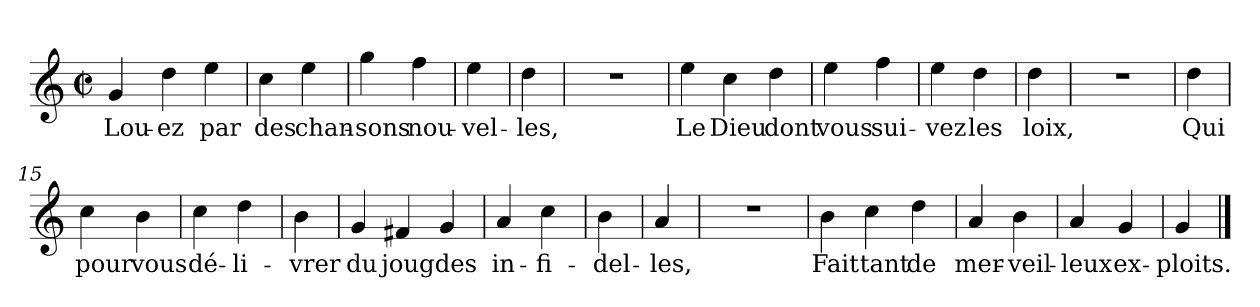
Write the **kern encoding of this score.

**kern	**text
*part1	*part1
*staff1	*staff1
*clefG2	*
*k[]	*
*C:	*
*M2/2	*
*met(c|)	*
=1	=1
4g	Lou-
4dd	-ez
4ee	par
=3	=3
4cc	des
4ee	chan-
=4	=4
4gg	-sons
4ff	nou-
=5	=5
4ee	-vel-
=6	=6
4dd	-les,
=7	=7
1r	.
=8	=8
4ee	Le
4cc	Dieu
4dd	dont
=10	=10
4ee	vous
4ff	sui-
=11	=11
4ee	-vez
4dd	les
=12	=12
4dd	loix,
=13	=13
1r	.
=14	=14
4dd	Qui
=15	=15
4cc	pour
4b	vous
=16	=16
4cc	dé-
4dd	-li-
=17	=17
4b	-vrer
=18	=18
4g	du
4f#X	joug
4g	des
=20	=20
4a	in-
4cc	-fi-
=21	=21
4b	-del-
=22	=22
4a	-les,
=23	=23
1r	.
=24	=24
4b	Fait
4cc	tant
4dd	de
=26	=26
4a	mer-
4b	-veil-
=27	=27
4a	-leux
4g	ex-
=28	=28
4g	-ploits.
==	==
*-	*-
